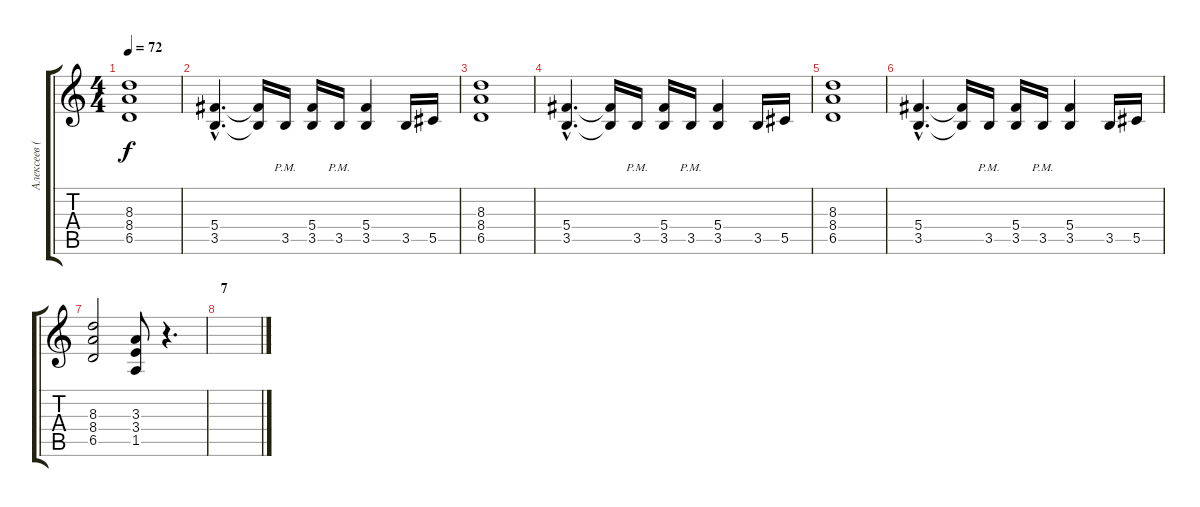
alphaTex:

\track ("Алексеев (Rhythm)" "Алексеев (") {instrument distortionguitar}
\staff {score tabs}
\tuning (Eb4 Bb3 Gb3 Db3 Ab2 Eb2) {hide}
\ts (4 4)
\tempo 72
\clef g2
\ks c
(8.3 8.4 6.5).1{dy f} |
(5.4{hac} 3.5{hac}).4{d} (5.4{t} 3.5{t}).16 3.5{pm}.16 (5.4 3.5).16 3.5{pm}.16 (5.4 3.5).4 3.5.16 5.5.16 |
(8.3 8.4 6.5).1 |
(5.4{hac} 3.5{hac}).4{d} (5.4{t} 3.5{t}).16 3.5{pm}.16 (5.4 3.5).16 3.5{pm}.16 (5.4 3.5).4 3.5.16 5.5.16 |
(8.3 8.4 6.5).1 |
(5.4{hac} 3.5{hac}).4{d} (5.4{t} 3.5{t}).16 3.5{pm}.16 (5.4 3.5).16 3.5{pm}.16 (5.4 3.5).4 3.5.16 5.5.16 |
(8.3 8.4 6.5).2 (3.3 3.4 1.5).8 r.4{d} |
\section ("" "7")
